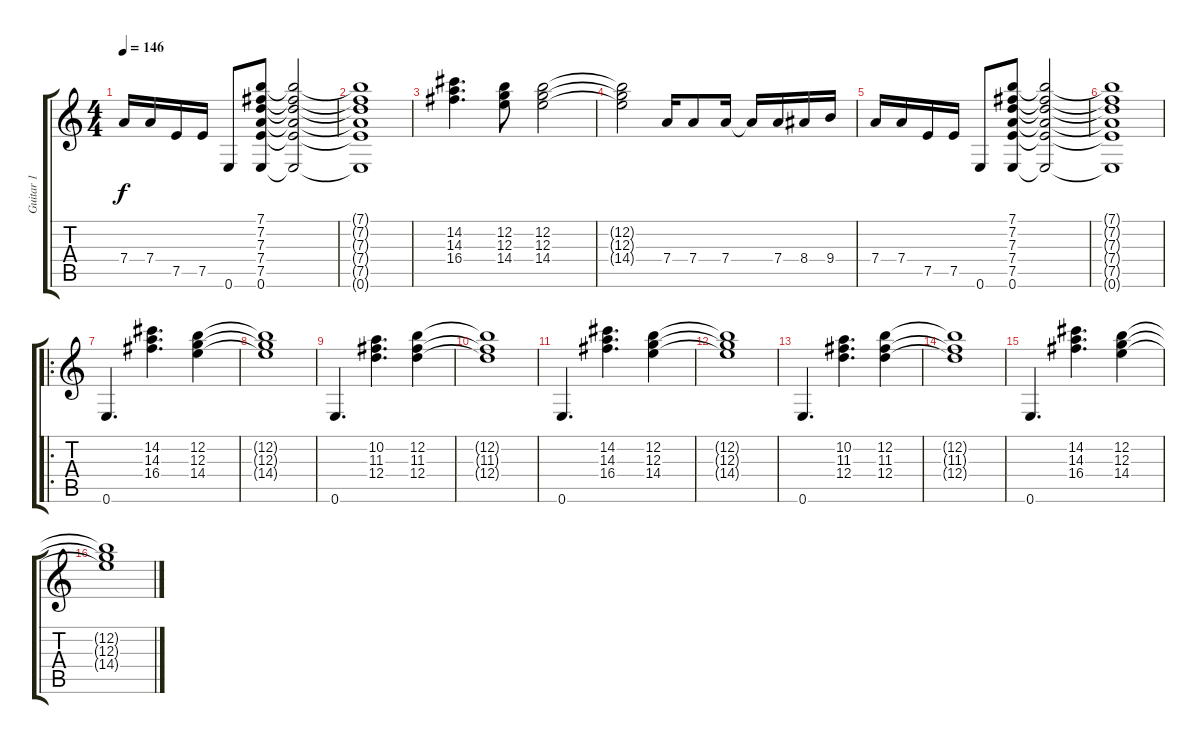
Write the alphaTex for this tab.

\track ("Guitar 1" "Guitar 1") {instrument overdrivenguitar}
\staff {score tabs}
\tuning (E4 B3 G3 D3 A2 E2) {hide}
\ts (4 4)
\tempo 146
\clef g2
\ks c
7.4.16{dy f} 7.4.16 7.5.16 7.5.16 0.6.8 (7.1 7.2 7.3 7.4 7.5 0.6).8 (7.1{t} 7.2{t} 7.3{t} 7.4{t} 7.5{t} 0.6{t}).2 |
(7.1{t} 7.2{t} 7.3{t} 7.4{t} 7.5{t} 0.6{t}).1 |
(14.2 14.3 16.4).4{d} (12.2 12.3 14.4).8 (12.2 12.3 14.4).2 |
(12.2{t} 12.3{t} 14.4{t}).2 7.4.16 7.4.8 7.4.16 7.4{t}.16 7.4.16 8.4.16 9.4.16 |
7.4.16 7.4.16 7.5.16 7.5.16 0.6.8 (7.1 7.2 7.3 7.4 7.5 0.6).8 (7.1{t} 7.2{t} 7.3{t} 7.4{t} 7.5{t} 0.6{t}).2 |
(7.1{t} 7.2{t} 7.3{t} 7.4{t} 7.5{t} 0.6{t}).1 |
\ro
0.6.4{d} (14.2 14.3 16.4).4{d} (12.2 12.3 14.4).4 |
(12.2{t} 12.3{t} 14.4{t}).1 |
0.6.4{d} (10.2 11.3 12.4).4{d} (12.2 11.3 12.4).4 |
(12.2{t} 11.3{t} 12.4{t}).1 |
0.6.4{d} (14.2 14.3 16.4).4{d} (12.2 12.3 14.4).4 |
(12.2{t} 12.3{t} 14.4{t}).1 |
0.6.4{d} (10.2 11.3 12.4).4{d} (12.2 11.3 12.4).4 |
(12.2{t} 11.3{t} 12.4{t}).1 |
0.6.4{d} (14.2 14.3 16.4).4{d} (12.2 12.3 14.4).4 |
(12.2{t} 12.3{t} 14.4{t}).1
